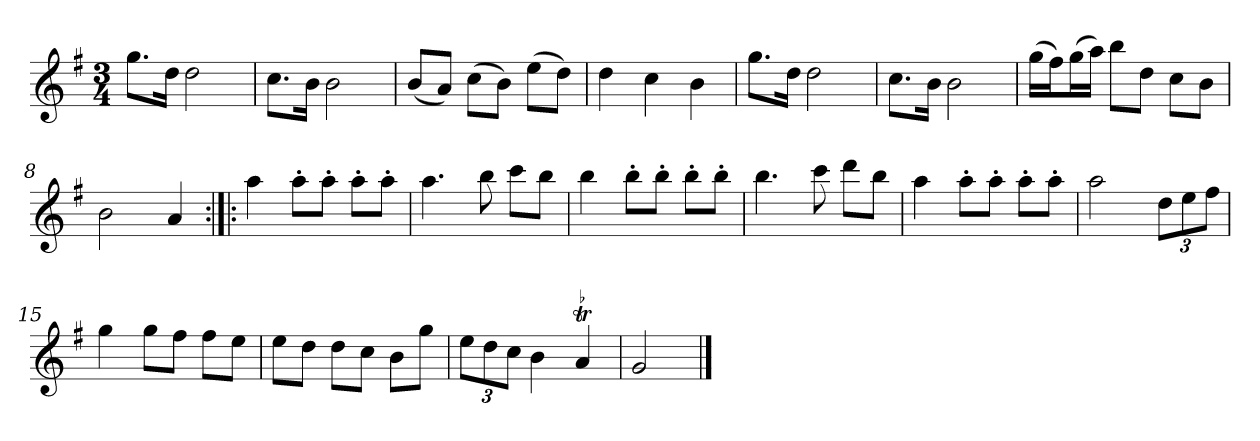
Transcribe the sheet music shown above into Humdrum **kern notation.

**kern
*part1
*staff1
*clefG2
*k[f#]
*G:
*M3/4
*MM120
=1
8.gg\L
16dd\Jk
2dd
=2
8.cc\L
16b\Jk
2b
=3
(8b/L
8a/J)
(8cc\L
8b\J)
(8ee\L
8dd\J)
=4
4dd
4cc
4b
=5
8.gg\L
16dd\Jk
2dd
=6
8.cc\L
16b\Jk
2b
=7
(16gg\LL
16ff#\J)
(16gg\L
16aa\JJ)
8bb\L
8dd\J
8cc\L
8b\J
=8
2b
4a
=9:|!|:
4aa
8aa'\L
8aa'\J
8aa'\L
8aa'\J
=10
4.aa
8bb
8ccc\L
8bb\J
=11
4bb
8bb'\L
8bb'\J
8bb'\L
8bb'\J
=12
4.bb
8ccc
8ddd\L
8bb\J
=13
4aa
8aa'\L
8aa'\J
8aa'\L
8aa'\J
=14
2aa
12dd\L
12ee\
12ff#\J
=15
4gg
8gg\L
8ff#\J
8ff#\L
8ee\J
=16
8ee\L
8dd\J
8dd\L
8cc\J
8b\L
8gg\J
=17
12ee\L
12dd\
12cc\J
4b
!LO:TR:acc=-
4at
=18
2g
==
*-
